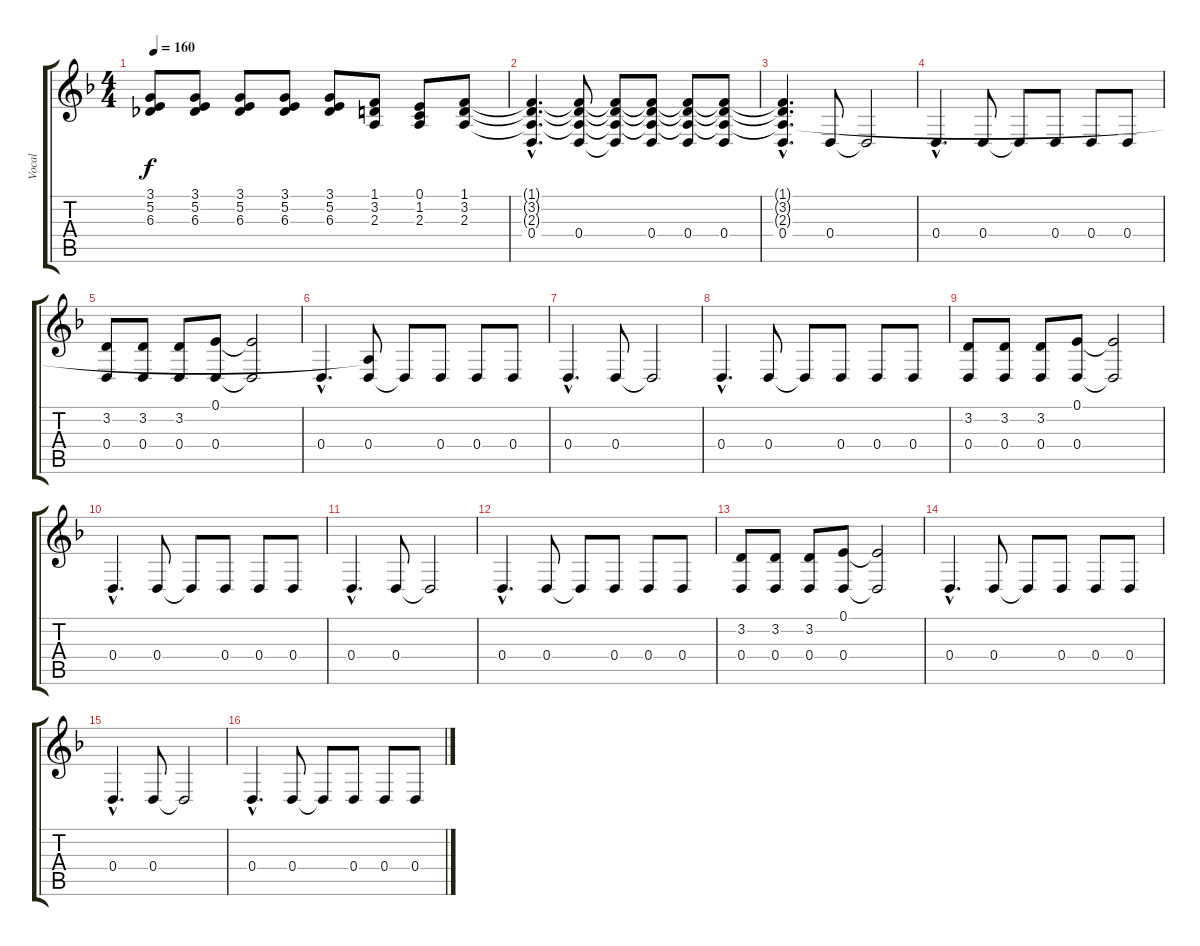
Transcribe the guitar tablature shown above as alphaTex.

\track ("Vocal" "Vocal") {instrument trumpet}
\staff {score tabs}
\tuning (E4 B3 G3 D3 A2 E2) {hide}
\ts (4 4)
\tempo 160
\clef g2
\ks f
(3.1 5.2 6.3).8{dy f} (3.1 5.2 6.3).8 (3.1 5.2 6.3).8 (3.1 5.2 6.3).8 (3.1 5.2 6.3).8 (1.1 3.2 2.3).8 (0.1 1.2 2.3).8 (1.1 3.2 2.3).8 |
(1.1{hac t} 3.2{hac t} 2.3{hac t} 0.4{hac}).4{d} (1.1{t} 3.2{t} 2.3{t} 0.4).8 (1.1{t} 3.2{t} 2.3{t} 0.4{t}).8 (1.1{t} 3.2{t} 2.3{t} 0.4).8 (1.1{t} 3.2{t} 2.3{t} 0.4).8 (1.1{t} 3.2{t} 2.3{t} 0.4).8 |
(1.1{hac t} 3.2{hac t} 2.3{hac t} 0.4{hac}).4{d} 0.4.8 0.4{t}.2 |
0.4{hac}.4{d} 0.4.8 0.4{t}.8 0.4.8 0.4.8 0.4.8 |
(3.2 0.4).8 (3.2 0.4).8 (3.2 0.4).8 (0.1 0.4).8 (0.1{t} 0.4{t}).2 |
0.4{hac}.4{d} (2.3{t} 0.4).8 0.4{t}.8 0.4.8 0.4.8 0.4.8 |
0.4{hac}.4{d} 0.4.8 0.4{t}.2 |
0.4{hac}.4{d} 0.4.8 0.4{t}.8 0.4.8 0.4.8 0.4.8 |
(3.2 0.4).8 (3.2 0.4).8 (3.2 0.4).8 (0.1 0.4).8 (0.1{t} 0.4{t}).2 |
0.4{hac}.4{d} 0.4.8 0.4{t}.8 0.4.8 0.4.8 0.4.8 |
0.4{hac}.4{d} 0.4.8 0.4{t}.2 |
0.4{hac}.4{d} 0.4.8 0.4{t}.8 0.4.8 0.4.8 0.4.8 |
(3.2 0.4).8 (3.2 0.4).8 (3.2 0.4).8 (0.1 0.4).8 (0.1{t} 0.4{t}).2 |
0.4{hac}.4{d} 0.4.8 0.4{t}.8 0.4.8 0.4.8 0.4.8 |
0.4{hac}.4{d} 0.4.8 0.4{t}.2 |
0.4{hac}.4{d} 0.4.8 0.4{t}.8 0.4.8 0.4.8 0.4.8
